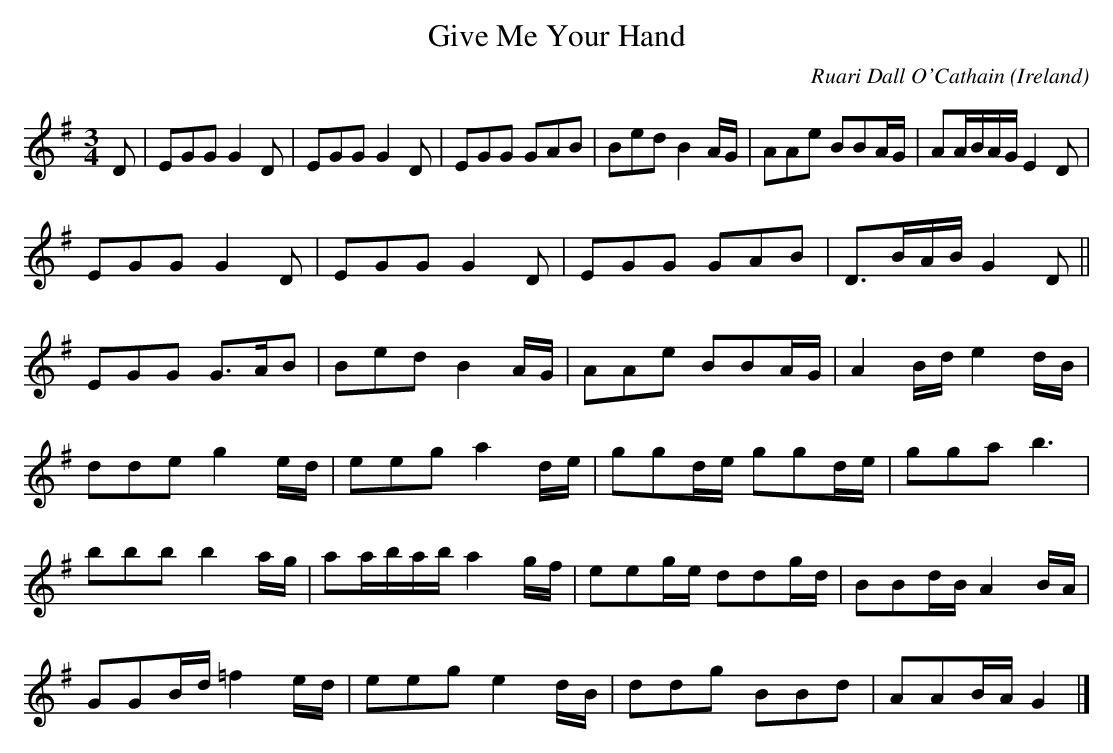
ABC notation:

X:1
T:Give Me Your Hand
C:Ruari Dall O'Cathain
M:3/4
O:Ireland
K:G major
D | \
EGG G2D | EGG G2D | EGG GAB | Bed    B2A/G/ | AAe BBA/G/ | AA/B/A/G/ E2D |
EGG G2D | EGG G2D | EGG GAB | D>BA/B/ G2D   ||
EGG    G>AB    | Bed       B2A/G/ | AAe    BBA/G/ | A2B/d/  e2d/B/ |
dde    g2e/d/  | eeg       a2d/e/ | ggd/e/ ggd/e/ | gga     b3     |
bbb    b2a/g/  | aa/b/a/b/ a2g/f/ | eeg/e/ ddg/d/ | BBd/B/  A2B/A/ |
GGB/d/ =f2e/d/ | eeg       e2d/B/ | ddg    BBd    | AAB/A/ G2     |]
